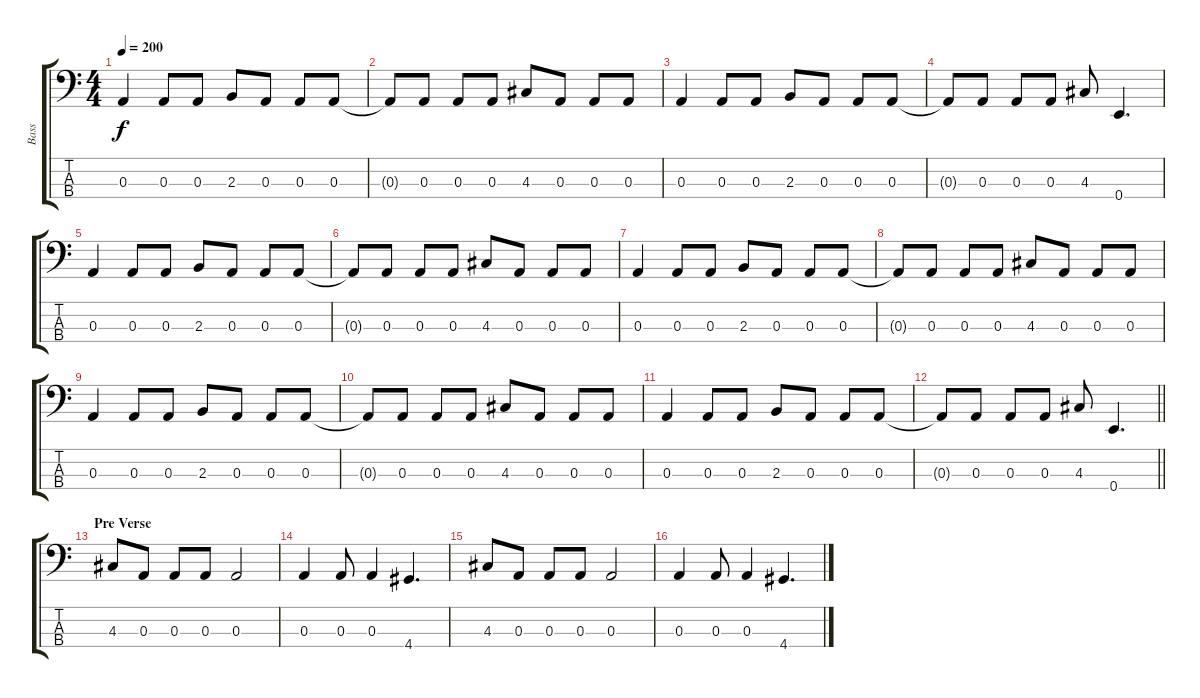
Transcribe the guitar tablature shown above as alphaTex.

\track ("Bass" "Bass") {instrument electricbasspick}
\staff {score tabs}
\tuning (G2 D2 A1 E1) {hide}
\ts (4 4)
\tempo 200
\clef f4
\ks c
0.3.4{dy f} 0.3.8 0.3.8 2.3.8 0.3.8 0.3.8 0.3.8 |
0.3{t}.8 0.3.8 0.3.8 0.3.8 4.3.8 0.3.8 0.3.8 0.3.8 |
0.3.4 0.3.8 0.3.8 2.3.8 0.3.8 0.3.8 0.3.8 |
0.3{t}.8 0.3.8 0.3.8 0.3.8 4.3.8 0.4.4{d} |
0.3.4 0.3.8 0.3.8 2.3.8 0.3.8 0.3.8 0.3.8 |
0.3{t}.8 0.3.8 0.3.8 0.3.8 4.3.8 0.3.8 0.3.8 0.3.8 |
0.3.4 0.3.8 0.3.8 2.3.8 0.3.8 0.3.8 0.3.8 |
0.3{t}.8 0.3.8 0.3.8 0.3.8 4.3.8 0.3.8 0.3.8 0.3.8 |
0.3.4 0.3.8 0.3.8 2.3.8 0.3.8 0.3.8 0.3.8 |
0.3{t}.8 0.3.8 0.3.8 0.3.8 4.3.8 0.3.8 0.3.8 0.3.8 |
0.3.4 0.3.8 0.3.8 2.3.8 0.3.8 0.3.8 0.3.8 |
\barLineRight lightlight
0.3{t}.8 0.3.8 0.3.8 0.3.8 4.3.8 0.4.4{d} |
\section ("" "Pre Verse")
4.3.8 0.3.8 0.3.8 0.3.8 0.3.2 |
0.3.4 0.3.8 0.3.4 4.4.4{d} |
4.3.8 0.3.8 0.3.8 0.3.8 0.3.2 |
0.3.4 0.3.8 0.3.4 4.4.4{d}
